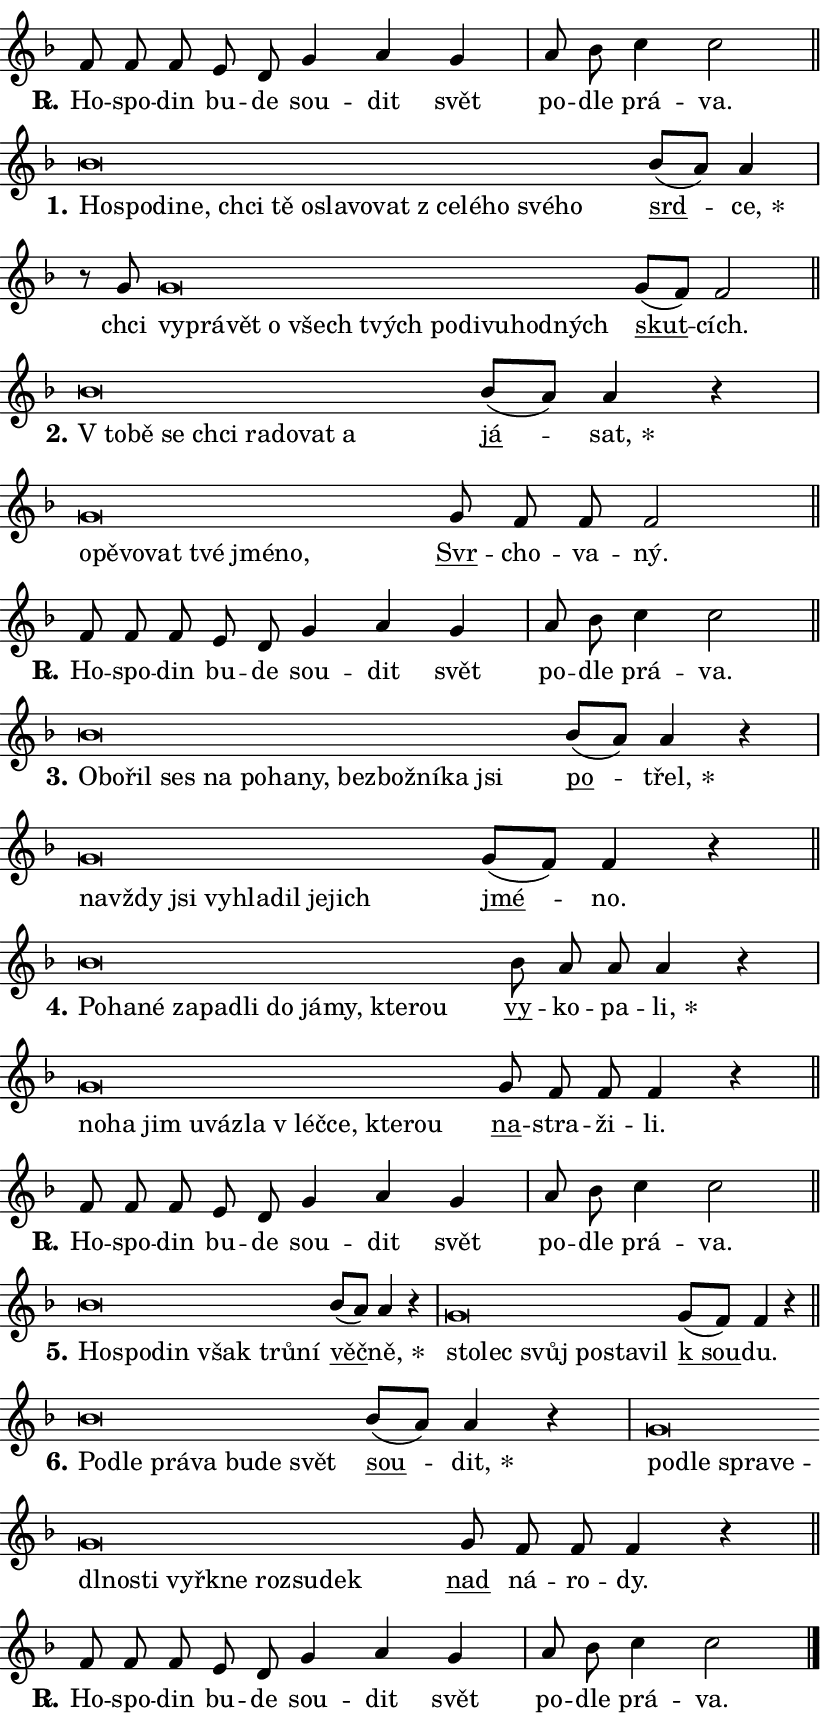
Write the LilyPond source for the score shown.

\version "2.24.0"
\header { tagline = "" }
\paper {
  indent = 0\cm
  top-margin = 0\cm
  right-margin = 0.13\cm % to fit lyric hyphens
  bottom-margin = 0\cm
  left-margin = 0\cm
  paper-width = 14\cm
  page-breaking = #ly:one-page-breaking
  system-system-spacing.basic-distance = #11
  score-system-spacing.basic-distance = #11
  ragged-last = ##f
}


%% Author: Thomas Morley
%% https://lists.gnu.org/archive/html/lilypond-user/2020-05/msg00002.html
#(define (line-position grob)
"Returns position of @var[grob} in current system:
   @code{'start}, if at first time-step
   @code{'end}, if at last time-step
   @code{'middle} otherwise
"
  (let* ((col (ly:item-get-column grob))
         (ln (ly:grob-object col 'left-neighbor))
         (rn (ly:grob-object col 'right-neighbor))
         (col-to-check-left (if (ly:grob? ln) ln col))
         (col-to-check-right (if (ly:grob? rn) rn col))
         (break-dir-left
           (and
             (ly:grob-property col-to-check-left 'non-musical #f)
             (ly:item-break-dir col-to-check-left)))
         (break-dir-right
           (and
             (ly:grob-property col-to-check-right 'non-musical #f)
             (ly:item-break-dir col-to-check-right))))
        (cond ((eqv? 1 break-dir-left) 'start)
              ((eqv? -1 break-dir-right) 'end)
              (else 'middle))))

#(define (tranparent-at-line-position vctor)
  (lambda (grob)
  "Relying on @code{line-position} select the relevant enry from @var{vctor}.
Used to determine transparency,"
    (case (line-position grob)
      ((end) (not (vector-ref vctor 0)))
      ((middle) (not (vector-ref vctor 1)))
      ((start) (not (vector-ref vctor 2))))))

noteHeadBreakVisibility =
#(define-music-function (break-visibility)(vector?)
"Makes @code{NoteHead}s transparent relying on @var{break-visibility}"
#{
  \override NoteHead.transparent =
    #(tranparent-at-line-position break-visibility)
#})

#(define delete-ledgers-for-transparent-note-heads
  (lambda (grob)
    "Reads whether a @code{NoteHead} is transparent.
If so this @code{NoteHead} is removed from @code{'note-heads} from
@var{grob}, which is supposed to be @code{LedgerLineSpanner}.
As a result ledgers are not printed for this @code{NoteHead}"
    (let* ((nhds-array (ly:grob-object grob 'note-heads))
           (nhds-list
             (if (ly:grob-array? nhds-array)
                 (ly:grob-array->list nhds-array)
                 '()))
           ;; Relies on the transparent-property being done before
           ;; Staff.LedgerLineSpanner.after-line-breaking is executed.
           ;; This is fragile ...
           (to-keep
             (remove
               (lambda (nhd)
                 (ly:grob-property nhd 'transparent #f))
               nhds-list)))
      ;; TODO find a better method to iterate over grob-arrays, similiar
      ;; to filter/remove etc for lists
      ;; For now rebuilt from scratch
      (set! (ly:grob-object grob 'note-heads)  '())
      (for-each
        (lambda (nhd)
          (ly:pointer-group-interface::add-grob grob 'note-heads nhd))
        to-keep))))

squashNotes = {
  \override NoteHead.X-extent = #'(-0.2 . 0.2)
  \override NoteHead.Y-extent = #'(-0.75 . 0)
  \override NoteHead.stencil =
    #(lambda (grob)
       (let ((pos (ly:grob-property grob 'staff-position)))
         (begin
           (if (< pos -7) (display "ERROR: Lower brevis then expected\n") (display ""))
           (if (<= pos -6) ly:text-interface::print ly:note-head::print))))
}
unSquashNotes = {
  \revert NoteHead.X-extent
  \revert NoteHead.Y-extent
  \revert NoteHead.stencil
}

hideNotes = \noteHeadBreakVisibility #begin-of-line-visible
unHideNotes = \noteHeadBreakVisibility #all-visible

% work-around for resetting accidentals
% https://lilypond.org/doc/v2.23/Documentation/notation/displaying-rhythms#unmetered-music
cadenzaMeasure = {
  \cadenzaOff
  \partial 1024 s1024
  \cadenzaOn
}

#(define-markup-command (accent layout props text) (markup?)
  "Underline accented syllable"
  (interpret-markup layout props
    #{\markup \override #'(offset . 4.3) \underline { #text }#}))

responsum = \markup \concat {
  "R" \hspace #-1.05 \path #0.1 #'((moveto 0 0.07) (lineto 0.9 0.8)) \hspace #0.05 "."
}

spaceSize = #0.6828661417322834 % exact space size for TeX Gyre Schola

\layout {
  \context {
    \Staff
    \remove "Time_signature_engraver"
    \override LedgerLineSpanner.after-line-breaking = #delete-ledgers-for-transparent-note-heads
  }
  \context {
    \Lyrics {
      \override LyricSpace.minimum-distance = \spaceSize
      \override LyricText.font-name = #"TeX Gyre Schola"
      \override LyricText.font-size = 1
      \override StanzaNumber.font-name = #"TeX Gyre Schola Bold"
      \override StanzaNumber.font-size = 1
    }
  }
  \context {
    \Score 
    \override NoteHead.text =
      #(lambda (grob) 
        (let ((pos (ly:grob-property grob 'staff-position)))
          #{\markup {
            \combine
              \halign #-0.55 \raise #(if (= pos -6) 0 0.5) \override #'(thickness . 2) \draw-line #'(3.2 . 0)
              \musicglyph "noteheads.sM1"
          }#}))
  }
}

% magnetic-lyrics.ily
%
%   written by
%     Jean Abou Samra <jean@abou-samra.fr>
%     Werner Lemberg <wl@gnu.org>
%
%   adapted by
%     Jiri Hon <jiri.hon@gmail.com>
%
% Version 2022-Apr-15

% https://www.mail-archive.com/lilypond-user@gnu.org/msg149350.html

#(define (Left_hyphen_pointer_engraver context)
   "Collect syllable-hyphen-syllable occurrences in lyrics and store
them in properties.  This engraver only looks to the left.  For
example, if the lyrics input is @code{foo -- bar}, it does the
following.

@itemize @bullet
@item
Set the @code{text} property of the @code{LyricHyphen} grob between
@q{foo} and @q{bar} to @code{foo}.

@item
Set the @code{left-hyphen} property of the @code{LyricText} grob with
text @q{foo} to the @code{LyricHyphen} grob between @q{foo} and
@q{bar}.
@end itemize

Use this auxiliary engraver in combination with the
@code{lyric-@/text::@/apply-@/magnetic-@/offset!} hook."
   (let ((hyphen #f)
         (text #f))
     (make-engraver
      (acknowledgers
       ((lyric-syllable-interface engraver grob source-engraver)
        (set! text grob)))
      (end-acknowledgers
       ((lyric-hyphen-interface engraver grob source-engraver)
        ;(when (not (grob::has-interface grob 'lyric-space-interface))
          (set! hyphen grob)));)
      ((stop-translation-timestep engraver)
       (when (and text hyphen)
         (ly:grob-set-object! text 'left-hyphen hyphen))
       (set! text #f)
       (set! hyphen #f)))))

#(define (lyric-text::apply-magnetic-offset! grob)
   "If the space between two syllables is less than the value in
property @code{LyricText@/.details@/.squash-threshold}, move the right
syllable to the left so that it gets concatenated with the left
syllable.

Use this function as a hook for
@code{LyricText@/.after-@/line-@/breaking} if the
@code{Left_@/hyphen_@/pointer_@/engraver} is active."
   (let ((hyphen (ly:grob-object grob 'left-hyphen #f)))
     (when hyphen
       (let ((left-text (ly:spanner-bound hyphen LEFT)))
         (when (grob::has-interface left-text 'lyric-syllable-interface)
           (let* ((common (ly:grob-common-refpoint grob left-text X))
                  (this-x-ext (ly:grob-extent grob common X))
                  (left-x-ext
                   (begin
                     ;; Trigger magnetism for left-text.
                     (ly:grob-property left-text 'after-line-breaking)
                     (ly:grob-extent left-text common X)))
                  ;; `delta` is the gap width between two syllables.
                  (delta (- (interval-start this-x-ext)
                            (interval-end left-x-ext)))
                  (details (ly:grob-property grob 'details))
                  (threshold (assoc-get 'squash-threshold details 0.2)))
             (when (< delta threshold)
               (let* (;; We have to manipulate the input text so that
                      ;; ligatures crossing syllable boundaries are not
                      ;; disabled.  For languages based on the Latin
                      ;; script this is essentially a beautification.
                      ;; However, for non-Western scripts it can be a
                      ;; necessity.
                      (lt (ly:grob-property left-text 'text))
                      (rt (ly:grob-property grob 'text))
                      (is-space (grob::has-interface hyphen 'lyric-space-interface))
                      (space (if is-space " " ""))
                      (extra-delta (if is-space spaceSize 0))
                      ;; Append new syllable.
                      (ltrt-space (if (and (string? lt) (string? rt))
                                (string-append lt space rt)
                                (make-concat-markup (list lt space rt))))
                      ;; Right-align `ltrt` to the right side.
                      (ltrt-space-markup (grob-interpret-markup
                               grob
                               (make-translate-markup
                                (cons (interval-length this-x-ext) 0)
                                (make-right-align-markup ltrt-space)))))
                 (begin
                   ;; Don't print `left-text`.
                   (ly:grob-set-property! left-text 'stencil #f)
                   ;; Set text and stencil (which holds all collected
                   ;; syllables so far) and shift it to the left.
                   (ly:grob-set-property! grob 'text ltrt-space)
                   (ly:grob-set-property! grob 'stencil ltrt-space-markup)
                   (ly:grob-translate-axis! grob (- (- delta extra-delta)) X))))))))))


#(define (lyric-hyphen::displace-bounds-first grob)
   ;; Make very sure this callback isn't triggered too early.
   (let ((left (ly:spanner-bound grob LEFT))
         (right (ly:spanner-bound grob RIGHT)))
     (ly:grob-property left 'after-line-breaking)
     (ly:grob-property right 'after-line-breaking)
     (ly:lyric-hyphen::print grob)))

squashThreshold = #0.4

\layout {
  \context {
    \Lyrics
    \consists #Left_hyphen_pointer_engraver
    \override LyricText.after-line-breaking =
      #lyric-text::apply-magnetic-offset!
    \override LyricHyphen.stencil = #lyric-hyphen::displace-bounds-first
    \override LyricText.details.squash-threshold = \squashThreshold
    \override LyricHyphen.minimum-distance = 0
    \override LyricHyphen.minimum-length = \squashThreshold
  }
}

squashText = \override LyricText.details.squash-threshold = 9999
unSquashText = \override LyricText.details.squash-threshold = \squashThreshold

leftText = \override LyricText.self-alignment-X = #LEFT
unLeftText = \revert LyricText.self-alignment-X

starOffset = #(lambda (grob) 
                (let ((x_offset (ly:self-alignment-interface::aligned-on-x-parent grob)))
                  (if (= x_offset 0) 0 (+ x_offset 1.2))))

star = #(define-music-function (syllable)(string?)
"Append star separator at the end of a syllable"
#{
  \once \override LyricText.X-offset = #starOffset
  \lyricmode { \markup {
    #syllable
    \override #'((font-name . "TeX Gyre Schola Bold")) \hspace #0.2 \lower #0.65 \larger "*"
  } }
#})

starAccent = #(define-music-function (syllable)(string?)
"Append star separator at the end of a syllable and make accent"
#{
  \once \override LyricText.X-offset = #starOffset
  \lyricmode { \markup {
    \accent #syllable
    \override #'((font-name . "TeX Gyre Schola Bold")) \hspace #0.2 \lower #0.65 \larger "*"
  } }
#})

breath = #(define-music-function (syllable)(string?)
"Append breathing indicator at the end of a syllable"
#{
  \lyricmode { \markup { #syllable "+" } }
#})

optionalBreath = #(define-music-function (syllable)(string?)
"Append optional breathing indicator at the end of a syllable"
#{
  \lyricmode { \markup { #syllable "(+)" } }
#})


\score {
    <<
        \new Voice = "melody" { \cadenzaOn \key f \major \relative { f'8 f f e d \bar "" g4 a \bar "" g \cadenzaMeasure \bar "|" a8 bes c4 c2 \cadenzaMeasure \bar "||" \break } }
        \new Lyrics \lyricsto "melody" { \lyricmode { \set stanza = \responsum
Ho -- spo -- din bu -- de sou -- dit svět po -- dle prá -- va. } }
    >>
    \layout {}
}

\score {
    <<
        \new Voice = "melody" { \cadenzaOn \key f \major \relative { \squashNotes bes'\breve*1/16 \hideNotes \breve*1/16 \bar "" \breve*1/16 \bar "" \breve*1/16 \bar "" \breve*1/16 \bar "" \breve*1/16 \bar "" \breve*1/16 \bar "" \breve*1/16 \bar "" \breve*1/16 \bar "" \breve*1/16 \bar "" \breve*1/16 \bar "" \breve*1/16 \bar "" \breve*1/16 \bar "" \breve*1/16 \breve*1/16 \bar "" \unHideNotes \unSquashNotes \bar "" bes8[( a)] a4 \cadenzaMeasure \bar "|" r8 g8 \squashNotes g\breve*1/16 \hideNotes \breve*1/16 \bar "" \breve*1/16 \bar "" \breve*1/16 \bar "" \breve*1/16 \bar "" \breve*1/16 \bar "" \breve*1/16 \bar "" \breve*1/16 \bar "" \breve*1/16 \bar "" \breve*1/16 \breve*1/16 \bar "" \unHideNotes \unSquashNotes \bar "" g8[( f)] f2 \cadenzaMeasure \bar "||" \break } }
        \new Lyrics \lyricsto "melody" { \lyricmode { \set stanza = "1."
\leftText Ho -- \squashText spo -- di -- ne, chci tě o -- sla -- vo -- vat "z ce" -- lé -- ho své -- ho \unLeftText \unSquashText \markup \accent srd -- \star ce, chci \leftText vy -- \squashText prá -- vět o všech tvých po -- di -- vu -- hod -- ných \unLeftText \unSquashText \markup \accent skut -- cích. } }
    >>
    \layout {}
}

\score {
    <<
        \new Voice = "melody" { \cadenzaOn \key f \major \relative { \squashNotes bes'\breve*1/16 \hideNotes \breve*1/16 \bar "" \breve*1/16 \bar "" \breve*1/16 \bar "" \breve*1/16 \bar "" \breve*1/16 \bar "" \breve*1/16 \breve*1/16 \bar "" \unHideNotes \unSquashNotes \bar "" bes8[( a)] a4 r \cadenzaMeasure \bar "|" \squashNotes g\breve*1/16 \hideNotes \breve*1/16 \bar "" \breve*1/16 \bar "" \breve*1/16 \bar "" \breve*1/16 \bar "" \breve*1/16 \breve*1/16 \bar "" \unHideNotes \unSquashNotes \bar "" g8 f f f2 \cadenzaMeasure \bar "||" \break } }
        \new Lyrics \lyricsto "melody" { \lyricmode { \set stanza = "2."
\leftText "V to" -- \squashText bě se chci ra -- do -- vat a \unLeftText \unSquashText \markup \accent já -- \star sat, \leftText o -- \squashText pě -- vo -- vat tvé jmé -- no, \unLeftText \unSquashText \markup \accent Svr -- cho -- va -- ný. } }
    >>
    \layout {}
}

\score {
    <<
        \new Voice = "melody" { \cadenzaOn \key f \major \relative { f'8 f f e d \bar "" g4 a \bar "" g \cadenzaMeasure \bar "|" a8 bes c4 c2 \cadenzaMeasure \bar "||" \break } }
        \new Lyrics \lyricsto "melody" { \lyricmode { \set stanza = \responsum
Ho -- spo -- din bu -- de sou -- dit svět po -- dle prá -- va. } }
    >>
    \layout {}
}

\score {
    <<
        \new Voice = "melody" { \cadenzaOn \key f \major \relative { \squashNotes bes'\breve*1/16 \hideNotes \breve*1/16 \bar "" \breve*1/16 \bar "" \breve*1/16 \bar "" \breve*1/16 \bar "" \breve*1/16 \bar "" \breve*1/16 \bar "" \breve*1/16 \bar "" \breve*1/16 \bar "" \breve*1/16 \bar "" \breve*1/16 \bar "" \breve*1/16 \breve*1/16 \bar "" \unHideNotes \unSquashNotes \bar "" bes8[( a)] a4 r \cadenzaMeasure \bar "|" \squashNotes g\breve*1/16 \hideNotes \breve*1/16 \bar "" \breve*1/16 \bar "" \breve*1/16 \bar "" \breve*1/16 \bar "" \breve*1/16 \bar "" \breve*1/16 \breve*1/16 \bar "" \unHideNotes \unSquashNotes \bar "" g8[( f)] f4 r \cadenzaMeasure \bar "||" \break } }
        \new Lyrics \lyricsto "melody" { \lyricmode { \set stanza = "3."
\leftText O -- \squashText bo -- řil ses na po -- ha -- ny, bez -- bož -- ní -- ka jsi \unLeftText \unSquashText \markup \accent po -- \star třel, \leftText na -- \squashText vždy jsi vy -- hla -- dil je -- jich \unLeftText \unSquashText \markup \accent jmé -- no. } }
    >>
    \layout {}
}

\score {
    <<
        \new Voice = "melody" { \cadenzaOn \key f \major \relative { \squashNotes bes'\breve*1/16 \hideNotes \breve*1/16 \bar "" \breve*1/16 \bar "" \breve*1/16 \bar "" \breve*1/16 \bar "" \breve*1/16 \bar "" \breve*1/16 \bar "" \breve*1/16 \bar "" \breve*1/16 \bar "" \breve*1/16 \breve*1/16 \bar "" \unHideNotes \unSquashNotes \bar "" bes8 a a a4 r \cadenzaMeasure \bar "|" \squashNotes g\breve*1/16 \hideNotes \breve*1/16 \bar "" \breve*1/16 \bar "" \breve*1/16 \bar "" \breve*1/16 \bar "" \breve*1/16 \bar "" \breve*1/16 \bar "" \breve*1/16 \bar "" \breve*1/16 \breve*1/16 \bar "" \unHideNotes \unSquashNotes \bar "" g8 f f f4 r \cadenzaMeasure \bar "||" \break } }
        \new Lyrics \lyricsto "melody" { \lyricmode { \set stanza = "4."
\leftText Po -- \squashText ha -- né za -- pa -- dli do já -- my, kte -- rou \unLeftText \unSquashText \markup \accent vy -- ko -- pa -- \star li, \leftText no -- \squashText ha jim u -- váz -- la "v léč" -- ce, kte -- rou \unLeftText \unSquashText \markup \accent na -- stra -- ži -- li. } }
    >>
    \layout {}
}

\score {
    <<
        \new Voice = "melody" { \cadenzaOn \key f \major \relative { f'8 f f e d \bar "" g4 a \bar "" g \cadenzaMeasure \bar "|" a8 bes c4 c2 \cadenzaMeasure \bar "||" \break } }
        \new Lyrics \lyricsto "melody" { \lyricmode { \set stanza = \responsum
Ho -- spo -- din bu -- de sou -- dit svět po -- dle prá -- va. } }
    >>
    \layout {}
}

\score {
    <<
        \new Voice = "melody" { \cadenzaOn \key f \major \relative { \squashNotes bes'\breve*1/16 \hideNotes \breve*1/16 \bar "" \breve*1/16 \bar "" \breve*1/16 \bar "" \breve*1/16 \breve*1/16 \bar "" \unHideNotes \unSquashNotes \bar "" bes8[( a)] a4 r \cadenzaMeasure \bar "|" \squashNotes g\breve*1/16 \hideNotes \breve*1/16 \bar "" \breve*1/16 \bar "" \breve*1/16 \bar "" \breve*1/16 \breve*1/16 \bar "" \unHideNotes \unSquashNotes \bar "" g8[( f)] f4 r \cadenzaMeasure \bar "||" \break } }
        \new Lyrics \lyricsto "melody" { \lyricmode { \set stanza = "5."
\leftText Ho -- \squashText spo -- din však trů -- ní \unLeftText \unSquashText \markup \accent věč -- \star ně, \leftText sto -- \squashText lec svůj po -- sta -- vil \unLeftText \unSquashText \markup \accent "k sou" -- du. } }
    >>
    \layout {}
}

\score {
    <<
        \new Voice = "melody" { \cadenzaOn \key f \major \relative { \squashNotes bes'\breve*1/16 \hideNotes \breve*1/16 \bar "" \breve*1/16 \bar "" \breve*1/16 \bar "" \breve*1/16 \bar "" \breve*1/16 \breve*1/16 \bar "" \unHideNotes \unSquashNotes \bar "" bes8[( a)] a4 r \cadenzaMeasure \bar "|" \squashNotes g\breve*1/16 \hideNotes \breve*1/16 \bar "" \breve*1/16 \bar "" \breve*1/16 \bar "" \breve*1/16 \bar "" \breve*1/16 \bar "" \breve*1/16 \bar "" \breve*1/16 \bar "" \breve*1/16 \bar "" \breve*1/16 \bar "" \breve*1/16 \breve*1/16 \bar "" \unHideNotes \unSquashNotes \bar "" g8 f f f4 r \cadenzaMeasure \bar "||" \break } }
        \new Lyrics \lyricsto "melody" { \lyricmode { \set stanza = "6."
\leftText Po -- \squashText dle prá -- va bu -- de svět \unLeftText \unSquashText \markup \accent sou -- \star dit, \leftText po -- \squashText dle spra -- ve -- dl -- no -- sti vy -- řkne roz -- su -- dek \unLeftText \unSquashText \markup \accent nad ná -- ro -- dy. } }
    >>
    \layout {}
}

\score {
    <<
        \new Voice = "melody" { \cadenzaOn \key f \major \relative { f'8 f f e d \bar "" g4 a \bar "" g \cadenzaMeasure \bar "|" a8 bes c4 c2 \cadenzaMeasure \bar "||" \break } \bar "|." }
        \new Lyrics \lyricsto "melody" { \lyricmode { \set stanza = \responsum
Ho -- spo -- din bu -- de sou -- dit svět po -- dle prá -- va. } }
    >>
    \layout {}
}
